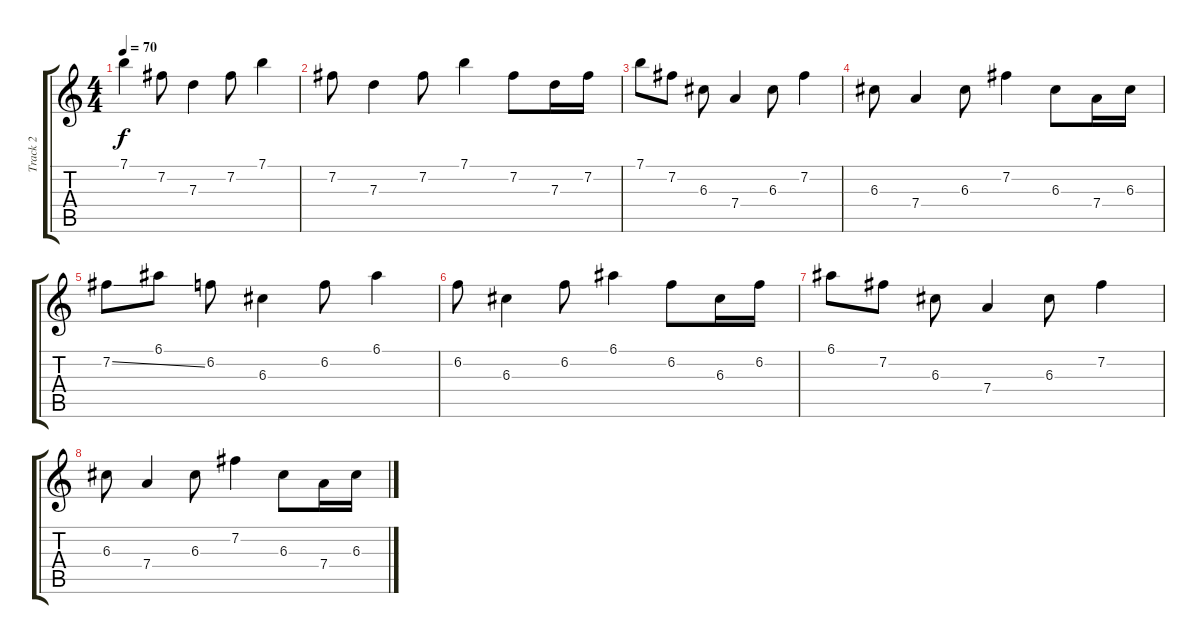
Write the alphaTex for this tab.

\track ("Track 2" "Track 2") {instrument acousticguitarsteel}
\staff {score tabs}
\tuning (E4 B3 G3 D3 A2 E2) {hide}
\ts (4 4)
\tempo 70
\clef g2
\ks c
7.1.4{dy f} 7.2.8 7.3.4 7.2.8 7.1.4 |
7.2.8 7.3.4 7.2.8 7.1.4 7.2.8 7.3.16 7.2.16 |
7.1.8 7.2.8 6.3.8 7.4.4 6.3.8 7.2.4 |
6.3.8 7.4.4 6.3.8 7.2.4 6.3.8 7.4.16 6.3.16 |
7.2{ss}.8 6.1.8 6.2.8 6.3.4 6.2.8 6.1.4 |
6.2.8 6.3.4 6.2.8 6.1.4 6.2.8 6.3.16 6.2.16 |
6.1.8 7.2.8 6.3.8 7.4.4 6.3.8 7.2.4 |
6.3.8 7.4.4 6.3.8 7.2.4 6.3.8 7.4.16 6.3.16
